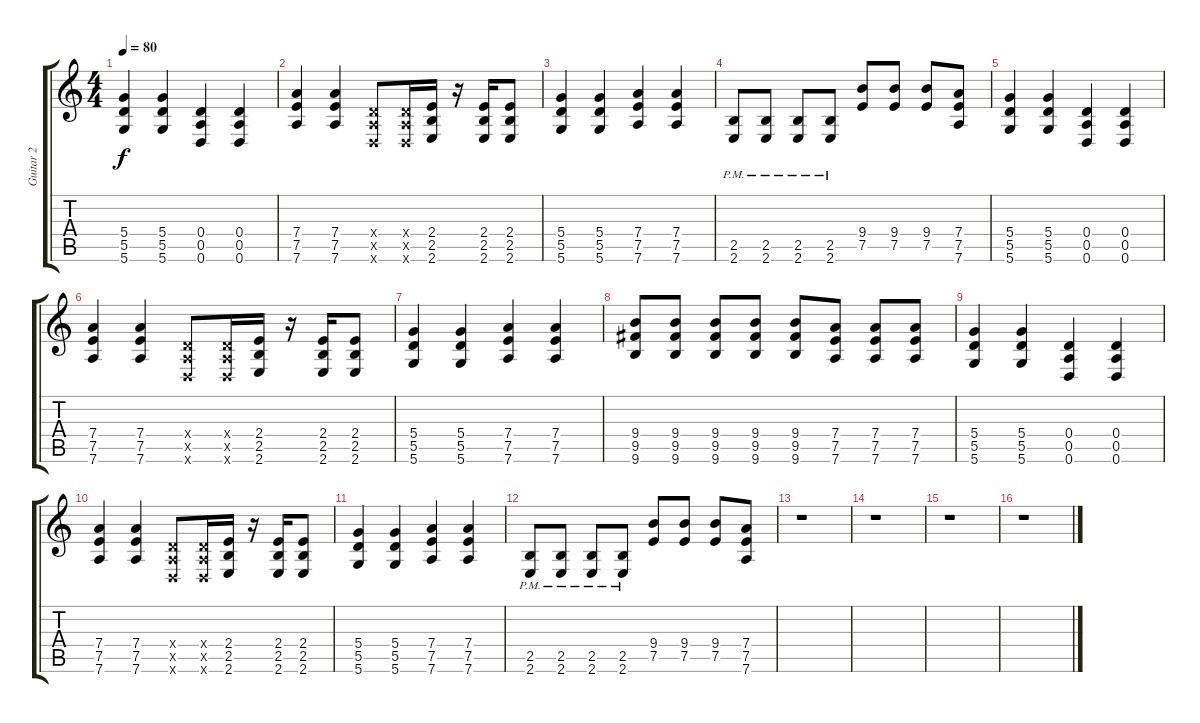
\track ("Guitar 2" "Guitar 2") {instrument distortionguitar}
\staff {score tabs}
\tuning (E4 B3 G3 D3 A2 D2) {hide}
\ts (4 4)
\tempo 80
\clef g2
\ks c
(5.4 5.5 5.6).4{dy f} (5.4 5.5 5.6).4 (0.4 0.5 0.6).4 (0.4 0.5 0.6).4 |
(7.4 7.5 7.6).4 (7.4 7.5 7.6).4 (0.4{x} 0.5{x} 0.6{x}).8 (0.4{x} 0.5{x} 0.6{x}).16 (2.4 2.5 2.6).16 r.16 (2.4 2.5 2.6).16 (2.4 2.5 2.6).8 |
(5.4 5.5 5.6).4 (5.4 5.5 5.6).4 (7.4 7.5 7.6).4 (7.4 7.5 7.6).4 |
(2.5{pm} 2.6{pm}).8 (2.5{pm} 2.6{pm}).8 (2.5{pm} 2.6{pm}).8 (2.5{pm} 2.6{pm}).8 (9.4 7.5).8 (9.4 7.5).8 (9.4 7.5).8 (7.4 7.5 7.6).8 |
(5.4 5.5 5.6).4 (5.4 5.5 5.6).4 (0.4 0.5 0.6).4 (0.4 0.5 0.6).4 |
(7.4 7.5 7.6).4 (7.4 7.5 7.6).4 (0.4{x} 0.5{x} 0.6{x}).8 (0.4{x} 0.5{x} 0.6{x}).16 (2.4 2.5 2.6).16 r.16 (2.4 2.5 2.6).16 (2.4 2.5 2.6).8 |
(5.4 5.5 5.6).4 (5.4 5.5 5.6).4 (7.4 7.5 7.6).4 (7.4 7.5 7.6).4 |
(9.4 9.5 9.6).8 (9.4 9.5 9.6).8 (9.4 9.5 9.6).8 (9.4 9.5 9.6).8 (9.4 9.5 9.6).8 (7.4 7.5 7.6).8 (7.4 7.5 7.6).8 (7.4 7.5 7.6).8 |
(5.4 5.5 5.6).4 (5.4 5.5 5.6).4 (0.4 0.5 0.6).4 (0.4 0.5 0.6).4 |
(7.4 7.5 7.6).4 (7.4 7.5 7.6).4 (0.4{x} 0.5{x} 0.6{x}).8 (0.4{x} 0.5{x} 0.6{x}).16 (2.4 2.5 2.6).16 r.16 (2.4 2.5 2.6).16 (2.4 2.5 2.6).8 |
(5.4 5.5 5.6).4 (5.4 5.5 5.6).4 (7.4 7.5 7.6).4 (7.4 7.5 7.6).4 |
(2.5{pm} 2.6{pm}).8 (2.5{pm} 2.6{pm}).8 (2.5{pm} 2.6{pm}).8 (2.5{pm} 2.6{pm}).8 (9.4 7.5).8 (9.4 7.5).8 (9.4 7.5).8 (7.4 7.5 7.6).8 |
r.1 |
r.1 |
r.1 |
r.1
